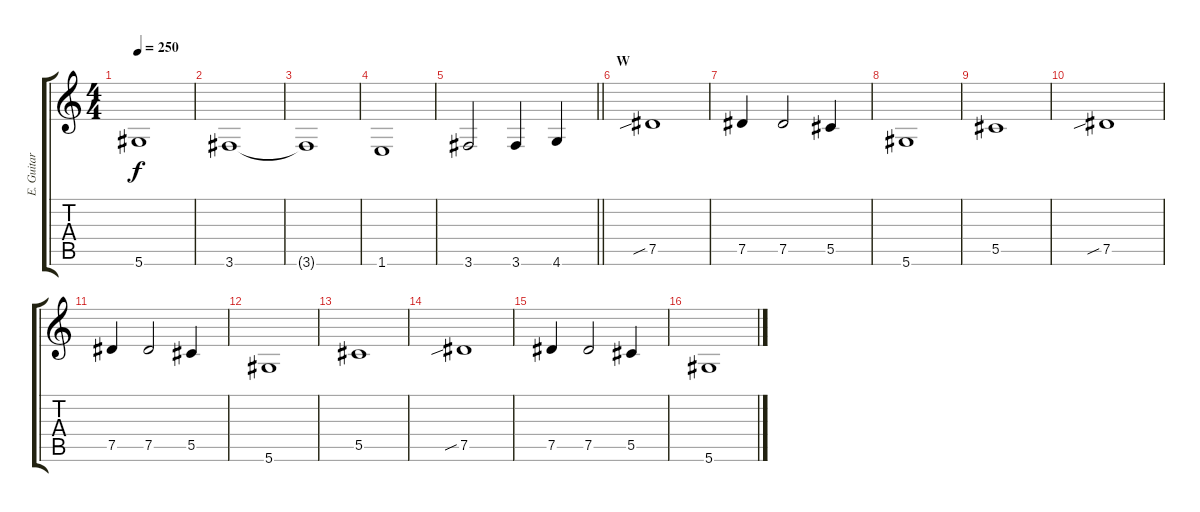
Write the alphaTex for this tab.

\track ("E. Guitar I" "E. Guitar ") {instrument electricguitarclean}
\staff {score tabs}
\tuning (Eb4 Bb3 Gb3 Db3 Ab2 Eb2) {hide}
\ts (4 4)
\tempo 250
\clef g2
\ks c
5.6{t}.1{dy f} |
3.6.1 |
3.6{t}.1 |
1.6.1 |
\barLineRight lightlight
3.6.2 3.6.4 4.6.4 |
\section ("" "W")
7.5{sib}.1 |
7.5.4 7.5.2 5.5.4 |
5.6.1 |
5.5.1 |
7.5{sib}.1 |
7.5.4 7.5.2 5.5.4 |
5.6.1 |
5.5.1 |
7.5{sib}.1 |
7.5.4 7.5.2 5.5.4 |
5.6.1
